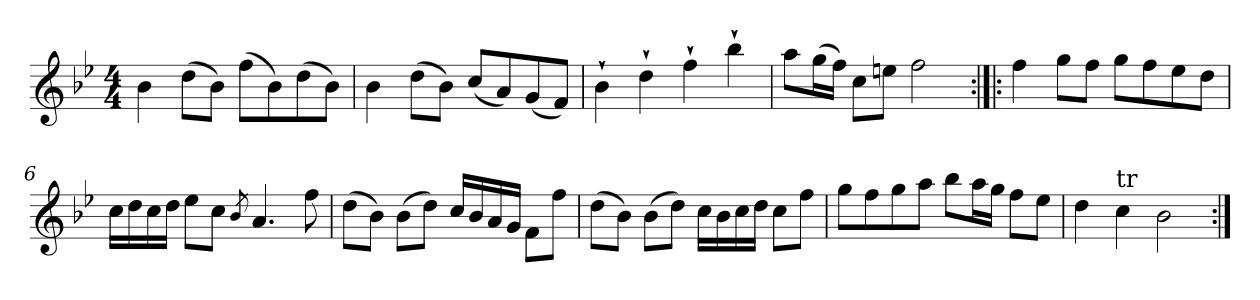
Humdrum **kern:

**kern
*part1
*staff1
*clefG2
*k[b-e-]
*B-:
*M4/4
*MM120
=1
4b-\
(>8dd\L
8b-\J)
(>8ff\L
8b-\)
(>8dd\
8b-\J)
=2
4b-\
(>8dd\L
8b-\J)
(<8cc/L
8a/)
(<8g/
8f/J)
=3
4b-`\
4dd`\
4ff`\
4bb-`\
=4
8aa\L
(>16gg\L
16ff\JJ)
8cc\L
8een\J
2ff\
=5:|!|:
4ff\
8gg\L
8ff\J
8gg\L
8ff\
8ee-\
8dd\J
=6
16cc\LL
16dd\
16cc\
16dd\JJ
8ee-\L
8cc\J
8qb-/
4.a/
8ff\
!!LO:LB:g=z
=7
(>8dd\L
8b-\J)
(>8b-\L
8dd\J)
16cc/LL
16b-/
16a/
16g/JJ
8f\L
8ff\J
=8
(>8dd\L
8b-\J)
(>8b-\L
8dd\J)
16cc\LL
16b-\
16cc\
16dd\JJ
8cc\L
8ff\J
=9
8gg\L
8ff\
8gg\
8aa\J
8bb-\L
16aa\L
16gg\JJ
8ff\L
8ee-\J
=10
4dd\
!LO:TX:a:t=tr
4cc\
2b-\
=:|!
*-
